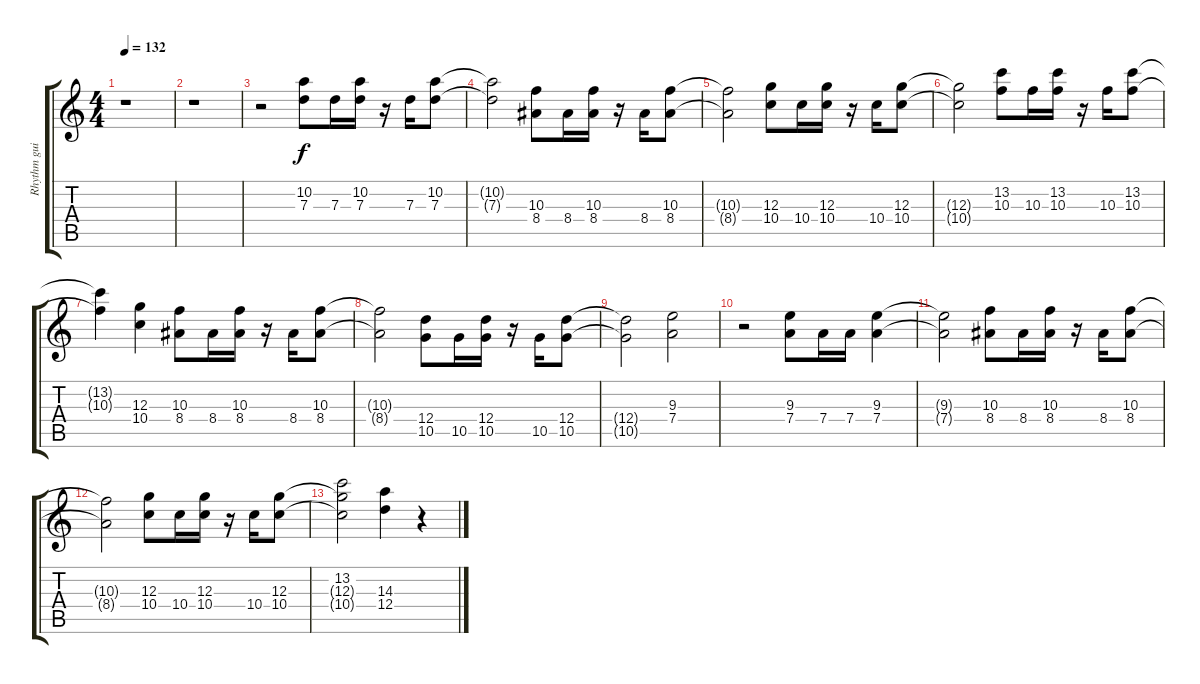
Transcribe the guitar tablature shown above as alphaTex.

\track ("Rhythm guitar" "Rhythm gui") {instrument overdrivenguitar}
\staff {score tabs}
\tuning (E4 B3 G3 D3 A2 E2) {hide}
\ts (4 4)
\tempo 132
\clef g2
\ks c
r.1{dy f} |
r.1 |
r.2 (10.2 7.3).8 7.3.16 (10.2 7.3).16 r.16 7.3.16 (10.2 7.3).8 |
(10.2{t} 7.3{t}).2 (10.3 8.4).8 8.4.16 (10.3 8.4).16 r.16 8.4.16 (10.3 8.4).8 |
(10.3{t} 8.4{t}).2 (12.3 10.4).8 10.4.16 (12.3 10.4).16 r.16 10.4.16 (12.3 10.4).8 |
(12.3{t} 10.4{t}).2 (13.2 10.3).8 10.3.16 (13.2 10.3).16 r.16 10.3.16 (13.2 10.3).8 |
(13.2{t} 10.3{t}).4 (12.3 10.4).4 (10.3 8.4).8 8.4.16 (10.3 8.4).16 r.16 8.4.16 (10.3 8.4).8 |
(10.3{t} 8.4{t}).2 (12.4 10.5).8 10.5.16 (12.4 10.5).16 r.16 10.5.16 (12.4 10.5).8 |
(12.4{t} 10.5{t}).2 (9.3 7.4).2 |
r.2 (9.3 7.4).8 7.4.16 7.4.16 (9.3 7.4).4 |
(9.3{t} 7.4{t}).2 (10.3 8.4).8 8.4.16 (10.3 8.4).16 r.16 8.4.16 (10.3 8.4).8 |
(10.3{t} 8.4{t}).2 (12.3 10.4).8 10.4.16 (12.3 10.4).16 r.16 10.4.16 (12.3 10.4).8 |
(13.2 12.3{t} 10.4{t}).2 (14.3 12.4).4 r.4
